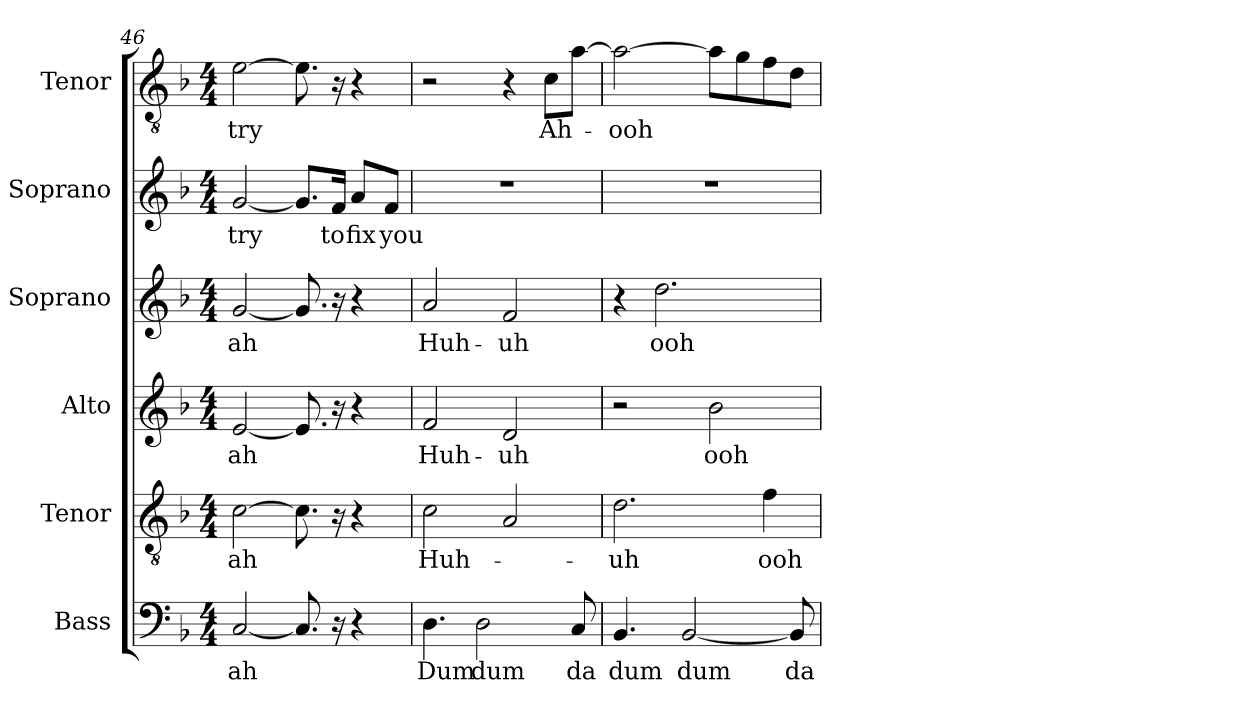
**kern	**text	**kern	**text	**kern	**text	**kern	**text	**kern	**text	**kern	**text
*part6	*part6	*part5	*part5	*part4	*part4	*part3	*part3	*part2	*part2	*part1	*part1
*staff6	*staff6	*staff5	*staff5	*staff4	*staff4	*staff3	*staff3	*staff2	*staff2	*staff1	*staff1
*I"Bass	*	*I"Tenor	*	*I"Alto	*	*I"Soprano	*	*I"Soprano	*	*I"Tenor	*
*I'B.	*	*I'T.	*	*I'A.	*	*I'S.	*	*I'S.	*	*I'T.	*
*clefF4	*	*clefGv2	*	*clefG2	*	*clefG2	*	*clefG2	*	*clefGv2	*
*k[b-]	*	*k[b-]	*	*k[b-]	*	*k[b-]	*	*k[b-]	*	*k[b-]	*
*M4/4	*	*M4/4	*	*M4/4	*	*M4/4	*	*M4/4	*	*M4/4	*
=46	=46	=46	=46	=46	=46	=46	=46	=46	=46	=46	=46
!	!LO:LY:b	!	!LO:LY:b	!	!LO:LY:b	!	!LO:LY:b	!	!LO:LY:b	!	!LO:LY:b
[2C/	ah	[2c\	ah	[2e/	ah	[2g/	ah	[2g/	try	[2e\	try
8.C/]	.	8.c\]	.	8.e/]	.	8.g/]	.	8.g/L]	.	8.e\]	.
!	!	!	!	!	!	!	!	!	!LO:LY:b	!	!
16r	.	16r	.	16r	.	16r	.	16f/Jk	to	16r	.
!	!	!	!	!	!	!	!	!	!LO:LY:b	!	!
4r	.	4r	.	4r	.	4r	.	8a/L	fix	4r	.
!	!	!	!	!	!	!	!	!	!LO:LY:b	!	!
.	.	.	.	.	.	.	.	8f/J	you	.	.
=47	=47	=47	=47	=47	=47	=47	=47	=47	=47	=47	=47
!	!LO:LY:b	!	!LO:LY:b	!	!LO:LY:b	!	!LO:LY:b	!	!	!	!
4.D\	Dum	2c\	Huh-	2f/	Huh-	2a/	Huh-	1r	.	2r	.
!	!LO:LY:b	!	!	!	!	!	!	!	!	!	!
2D\	dum	.	.	.	.	.	.	.	.	.	.
!	!	!	!	!	!LO:LY:b	!	!LO:LY:b	!	!	!	!
.	.	2A/	.	2d/	-uh	2f/	-uh	.	.	4r	.
!	!	!	!	!	!	!	!	!	!	!	!LO:LY:b
.	.	.	.	.	.	.	.	.	.	8c\L	Ah-
!	!LO:LY:b	!	!	!	!	!	!	!	!	!	!
8C/	da	.	.	.	.	.	.	.	.	[8a\J	.
=48	=48	=48	=48	=48	=48	=48	=48	=48	=48	=48	=48
!	!LO:LY:b	!	!LO:LY:b	!	!	!	!	!	!	!	!LO:LY:b
4.BB-/	dum	2.d\	-uh	2r	.	4r	.	1r	.	2a\_	-ooh
!	!	!	!	!	!	!	!LO:LY:b	!	!	!	!
.	.	.	.	.	.	2.dd\	ooh	.	.	.	.
!	!LO:LY:b	!	!	!	!	!	!	!	!	!	!
[2BB-/	dum	.	.	.	.	.	.	.	.	.	.
!	!	!	!	!	!LO:LY:b	!	!	!	!	!	!
.	.	.	.	2b-\	ooh	.	.	.	.	8a\L]	.
.	.	.	.	.	.	.	.	.	.	8g\	.
!	!	!	!LO:LY:b	!	!	!	!	!	!	!	!
.	.	4f\	ooh	.	.	.	.	.	.	8f\	.
!	!LO:LY:b	!	!	!	!	!	!	!	!	!	!
8BB-/]	da	.	.	.	.	.	.	.	.	8d\J	.
=	=	=	=	=	=	=	=	=	=	=	=
*-	*-	*-	*-	*-	*-	*-	*-	*-	*-	*-	*-
